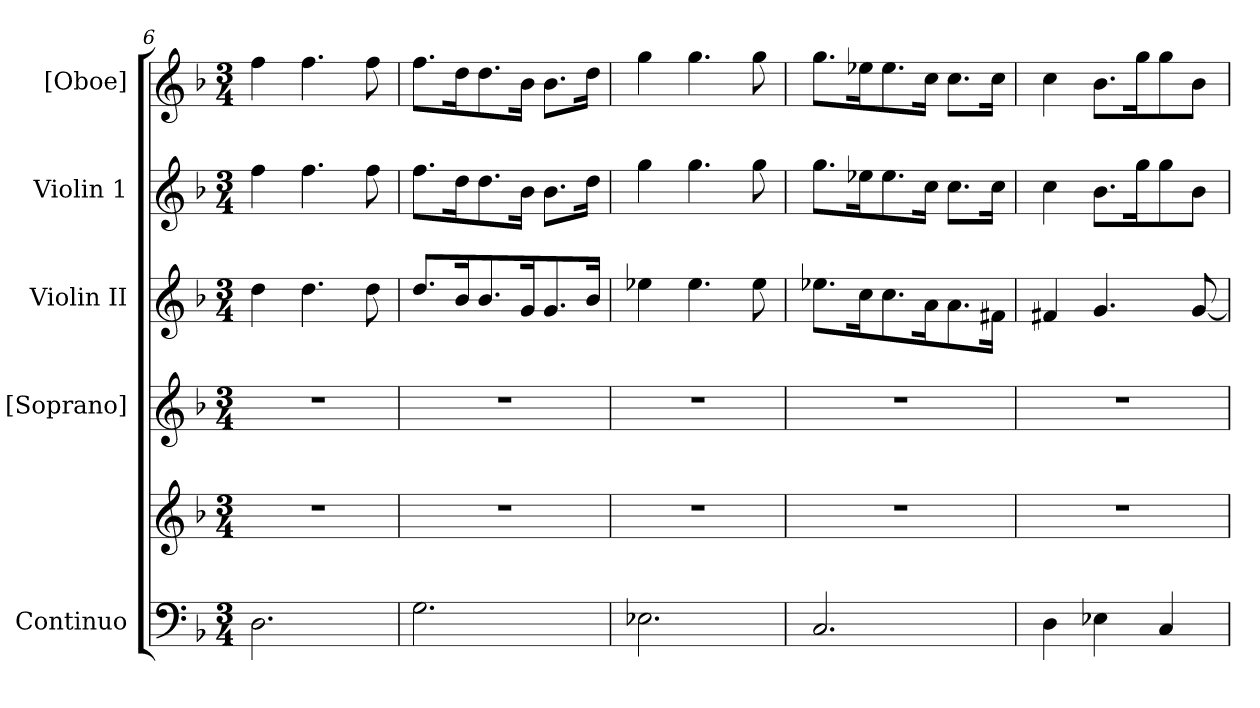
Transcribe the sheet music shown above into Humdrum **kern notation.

**kern	**kern	**kern	**kern	**kern	**kern
*part5	*part5	*part4	*part3	*part2	*part1
*staff6	*staff5	*staff4	*staff3	*staff2	*staff1
*I"Continuo	*	*I"[Soprano]	*I"Violin II	*I"Violin 1	*I"[Oboe]
*I'Cont.	*	*I'A.	*I'Vln. II	*I'Vln. 1	*I'Ob.
!!LO:LB:g=z
*clefF4	*clefG2	*clefG2	*clefG2	*clefG2	*clefG2
*k[b-]	*k[b-]	*k[b-]	*k[b-]	*k[b-]	*k[b-]
*F:	*F:	*F:	*F:	*F:	*F:
*M3/4	*M3/4	*M3/4	*M3/4	*M3/4	*M3/4
=6	=6	=6	=6	=6	=6
!	!LO:N:vis=1	!LO:N:vis=1	!	!	!
2.Di\	2.r	2.r	4ddi\	4ffi\	4ffi\
.	.	.	4.ddi\	4.ffi\	4.ffi\
.	.	.	8ddi\	8ffi\	8ffi\
=7	=7	=7	=7	=7	=7
!	!LO:N:vis=1	!LO:N:vis=1	!	!	!
2.Gi\	2.r	2.r	8.ddi/L	8.ffi\L	8.ffi\L
.	.	.	16b-i/k	16ddi\k	16ddi\k
.	.	.	8.b-i/	8.ddi\	8.ddi\
.	.	.	16gi/k	16b-i\Jk	16b-i\Jk
.	.	.	8.gi/	8.b-i\L	8.b-i\L
.	.	.	16b-i/Jk	16ddi\Jk	16ddi\Jk
=8	=8	=8	=8	=8	=8
!	!LO:N:vis=1	!LO:N:vis=1	!	!	!
2.E-Xi\	2.r	2.r	4ee-Xi\	4ggi\	4ggi\
.	.	.	4.ee-i\	4.ggi\	4.ggi\
.	.	.	8ee-i\	8ggi\	8ggi\
=9	=9	=9	=9	=9	=9
!	!LO:N:vis=1	!LO:N:vis=1	!	!	!
2.Ci/	2.r	2.r	8.ee-Xi\L	8.ggi\L	8.ggi\L
.	.	.	16cci\k	16ee-Xi\k	16ee-Xi\k
.	.	.	8.cci\	8.ee-i\	8.ee-i\
.	.	.	16ai\k	16cci\Jk	16cci\Jk
.	.	.	8.ai\	8.cci\L	8.cci\L
.	.	.	16f#Xi\Jk	16cci\Jk	16cci\Jk
=10	=10	=10	=10	=10	=10
!	!LO:N:vis=1	!LO:N:vis=1	!	!	!
4Di\	2.r	2.r	4f#Xi/	4cci\	4cci\
4E-Xi\	.	.	4.gi/	8.b-i\L	8.b-i\L
.	.	.	.	16ggi\k	16ggi\k
4Ci/	.	.	.	8ggi\	8ggi\
.	.	.	[8gi/	8b-i\J	8b-i\J
=	=	=	=	=	=
*-	*-	*-	*-	*-	*-
